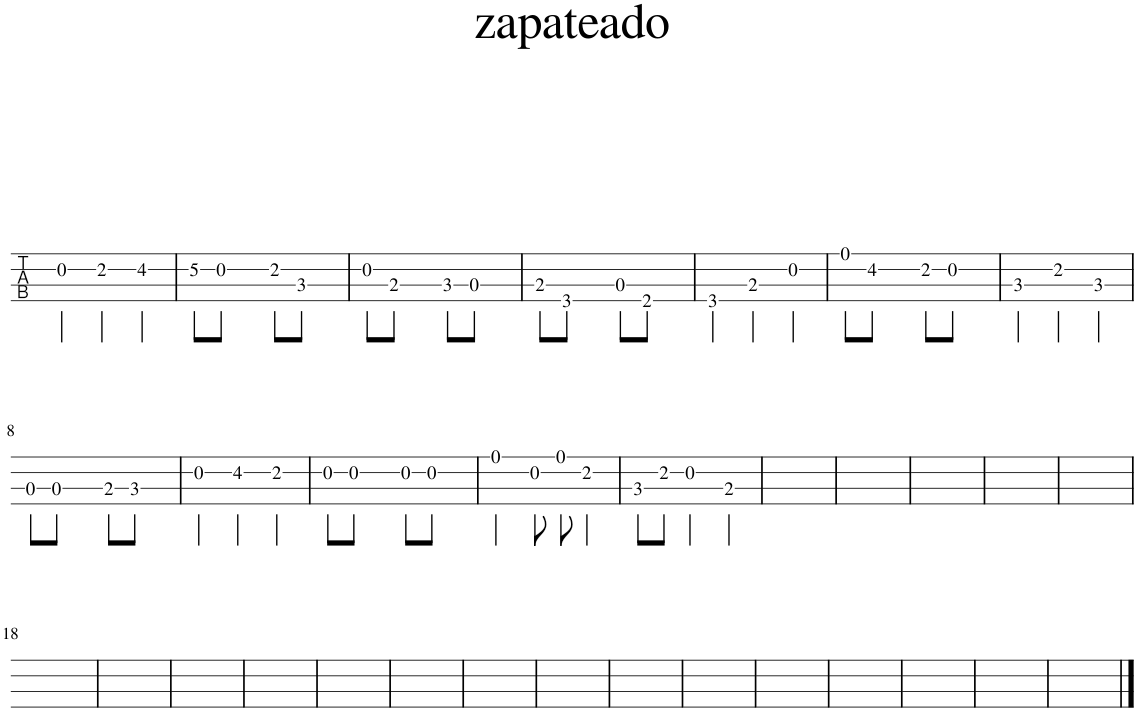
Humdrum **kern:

**kern
*part1
*staff1
*I"Bajo eléctrico
*stria4
*
*k[]
*M6/8
=1
4DD\
4EE\
4FF#\
=2
8GG\L
8DD\J
8r
8EE\L
8CC\J
8r
=3
8DD\L
8BBB\J
8r
8CC\L
8AAA\J
8r
=4
8BBB\L
8GGG\J
8r
8AAA\L
8FFF#\J
8r
=5
4GGG\
4BBB\
4DD\
=6
8GG\L
8FF#\J
8r
8EE\L
8DD\J
8r
=7
4CC\
4EE\
4CC\
!!LO:LB:g=z
=8
8AAA\L
8AAA\J
8r
8BBB\L
8CC\J
8r
=9
4DD\
4FF#\
4EE\
=10
8DD\L
8DD\J
8r
8DD\L
8DD\J
8r
=11
4GG\
8DD\
8GG\
4EE\
=12
8CC\L
8EE\J
4DD\
4BBB\
=13
2.r
=14
2.r
=15
2.r
=16
2.r
=17
2.r
!!LO:LB:g=z
=18
2.r
=19
2.r
=20
2.r
=21
2.r
=22
2.r
=23
2.r
=24
2.r
=25
2.r
=26
2.r
=27
2.r
=28
2.r
=29
2.r
=30
2.r
=31
2.r
=32
2.r
==
*-
